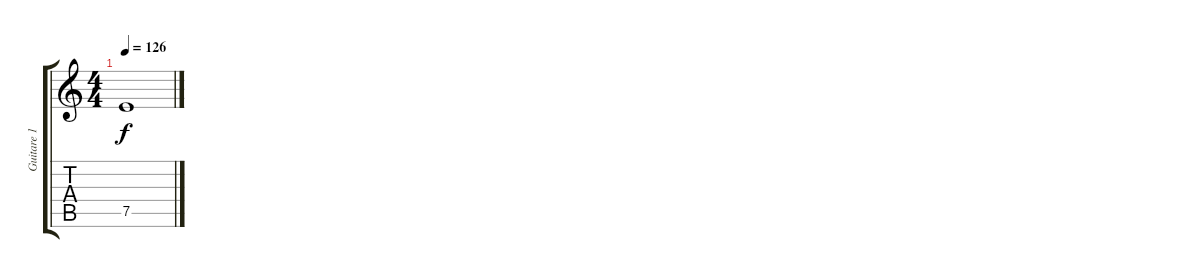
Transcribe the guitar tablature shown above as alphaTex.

\track ("Guitare 1" "Guitare 1") {instrument distortionguitar}
\staff {score tabs}
\tuning (E4 B3 G3 D3 A2 E2) {hide}
\ts (4 4)
\tempo 126
\clef g2
\ks c
7.5{t}.1{dy f}
